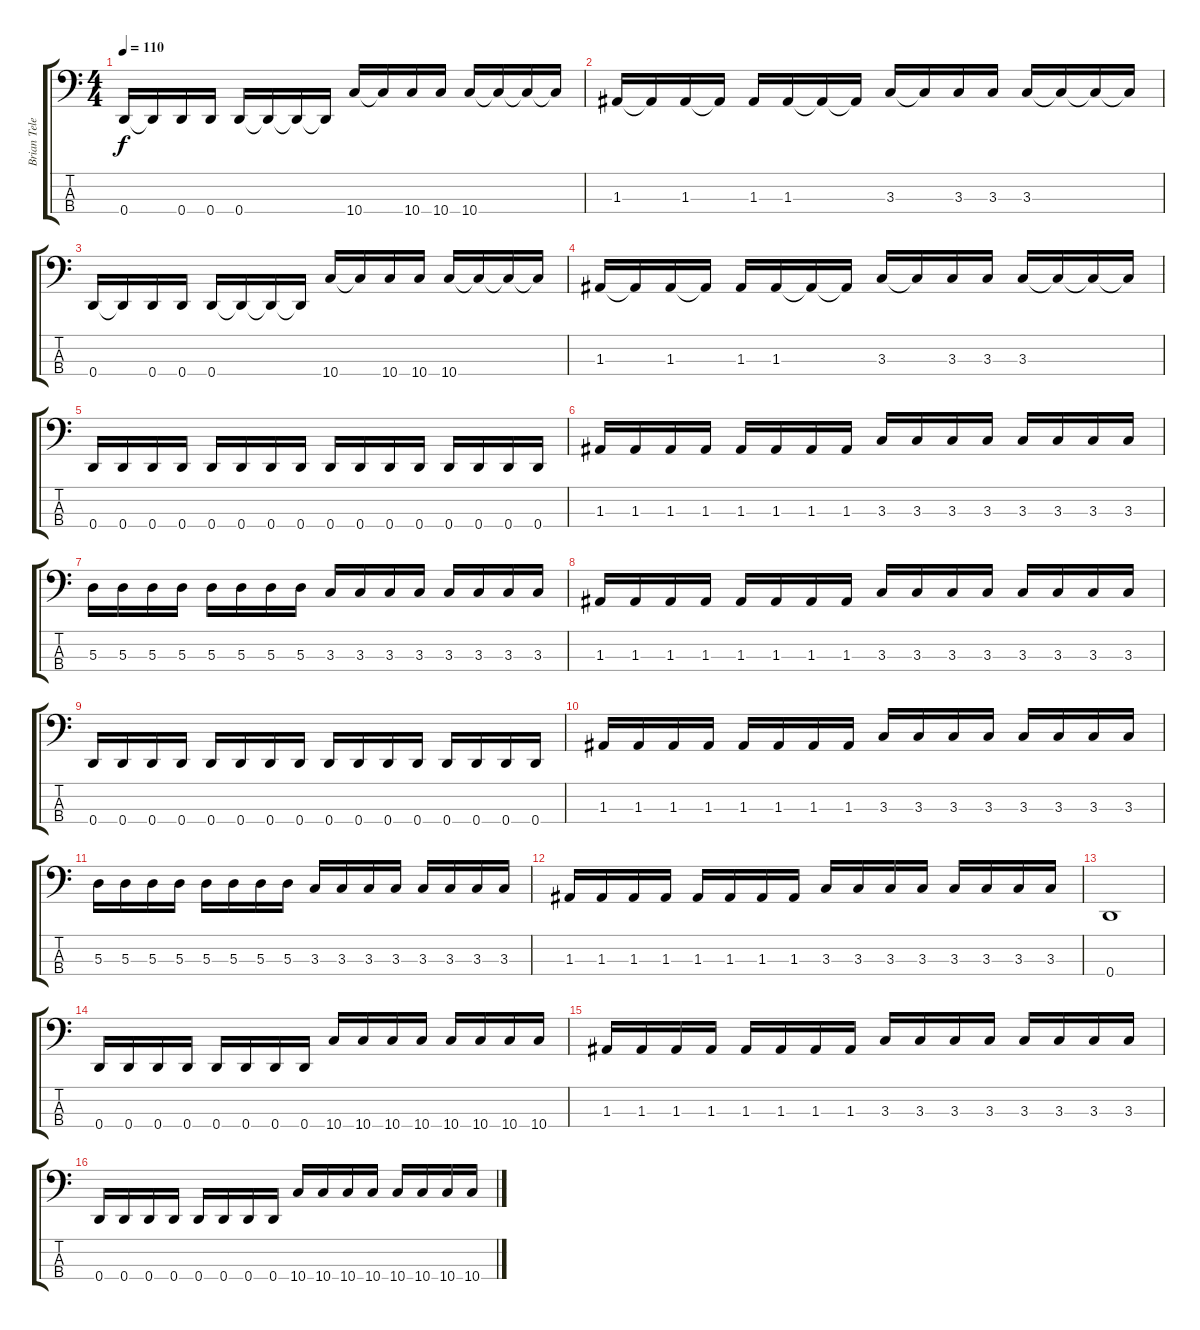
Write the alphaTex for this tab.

\track ("Brian Telestai-Bass" "Brian Tele") {instrument electricbasspick}
\staff {score tabs}
\tuning (G2 D2 A1 D1) {hide}
\ts (4 4)
\tempo 110
\clef f4
\ks c
0.4.16{dy f} 0.4{t}.16 0.4.16 0.4.16 0.4.16 0.4{t}.16 0.4{t}.16 0.4{t}.16 10.4.16 10.4{t}.16 10.4.16 10.4.16 10.4.16 10.4{t}.16 10.4{t}.16 10.4{t}.16 |
1.3.16 1.3{t}.16 1.3.16 1.3{t}.16 1.3.16 1.3.16 1.3{t}.16 1.3{t}.16 3.3.16 3.3{t}.16 3.3.16 3.3.16 3.3.16 3.3{t}.16 3.3{t}.16 3.3{t}.16 |
0.4.16 0.4{t}.16 0.4.16 0.4.16 0.4.16 0.4{t}.16 0.4{t}.16 0.4{t}.16 10.4.16 10.4{t}.16 10.4.16 10.4.16 10.4.16 10.4{t}.16 10.4{t}.16 10.4{t}.16 |
1.3.16 1.3{t}.16 1.3.16 1.3{t}.16 1.3.16 1.3.16 1.3{t}.16 1.3{t}.16 3.3.16 3.3{t}.16 3.3.16 3.3.16 3.3.16 3.3{t}.16 3.3{t}.16 3.3{t}.16 |
0.4.16 0.4.16 0.4.16 0.4.16 0.4.16 0.4.16 0.4.16 0.4.16 0.4.16 0.4.16 0.4.16 0.4.16 0.4.16 0.4.16 0.4.16 0.4.16 |
1.3.16 1.3.16 1.3.16 1.3.16 1.3.16 1.3.16 1.3.16 1.3.16 3.3.16 3.3.16 3.3.16 3.3.16 3.3.16 3.3.16 3.3.16 3.3.16 |
5.3.16 5.3.16 5.3.16 5.3.16 5.3.16 5.3.16 5.3.16 5.3.16 3.3.16 3.3.16 3.3.16 3.3.16 3.3.16 3.3.16 3.3.16 3.3.16 |
1.3.16 1.3.16 1.3.16 1.3.16 1.3.16 1.3.16 1.3.16 1.3.16 3.3.16 3.3.16 3.3.16 3.3.16 3.3.16 3.3.16 3.3.16 3.3.16 |
0.4.16 0.4.16 0.4.16 0.4.16 0.4.16 0.4.16 0.4.16 0.4.16 0.4.16 0.4.16 0.4.16 0.4.16 0.4.16 0.4.16 0.4.16 0.4.16 |
1.3.16 1.3.16 1.3.16 1.3.16 1.3.16 1.3.16 1.3.16 1.3.16 3.3.16 3.3.16 3.3.16 3.3.16 3.3.16 3.3.16 3.3.16 3.3.16 |
5.3.16 5.3.16 5.3.16 5.3.16 5.3.16 5.3.16 5.3.16 5.3.16 3.3.16 3.3.16 3.3.16 3.3.16 3.3.16 3.3.16 3.3.16 3.3.16 |
1.3.16 1.3.16 1.3.16 1.3.16 1.3.16 1.3.16 1.3.16 1.3.16 3.3.16 3.3.16 3.3.16 3.3.16 3.3.16 3.3.16 3.3.16 3.3.16 |
0.4.1 |
0.4.16 0.4.16 0.4.16 0.4.16 0.4.16 0.4.16 0.4.16 0.4.16 10.4.16 10.4.16 10.4.16 10.4.16 10.4.16 10.4.16 10.4.16 10.4.16 |
1.3.16 1.3.16 1.3.16 1.3.16 1.3.16 1.3.16 1.3.16 1.3.16 3.3.16 3.3.16 3.3.16 3.3.16 3.3.16 3.3.16 3.3.16 3.3.16 |
0.4.16 0.4.16 0.4.16 0.4.16 0.4.16 0.4.16 0.4.16 0.4.16 10.4.16 10.4.16 10.4.16 10.4.16 10.4.16 10.4.16 10.4.16 10.4.16
